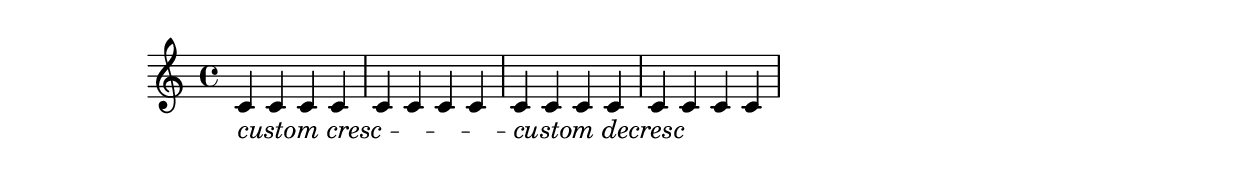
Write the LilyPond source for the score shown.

% Do not edit this file; it is automatically
% generated from Documentation/snippets/new
% This file is in the public domain.
%% Note: this file works from version 2.13.8
\version "2.13.18"

\header {
  lsrtags = "expressive-marks, tweaks-and-overrides"
  texidoc = "Postfix functions for custom crescendo text spanners.  The spanners
should start on the first note of the measure.  One has to use -\mycresc,
otherwise the spanner start will rather be assigned to the next note.
"
  doctitle = "Dynamics custom text spanner postfix"
} % begin verbatim


% Two functions for (de)crescendo spanners where you can explicitly give the
% spanner text.
mycresc =
#(define-music-function (parser location mymarkup) (markup?)
   (make-music 'CrescendoEvent
               'span-direction START
               'span-type 'text
               'span-text mymarkup))
mydecresc =
#(define-music-function (parser location mymarkup) (markup?)
   (make-music 'DecrescendoEvent
               'span-direction START
               'span-type 'text
               'span-text mymarkup))

\relative c' {
  c4-\mycresc "custom cresc" c4 c4 c4 |
  c4 c4 c4 c4 |
  c4-\mydecresc "custom decresc" c4 c4 c4 |
  c4 c4\! c4 c4
}



